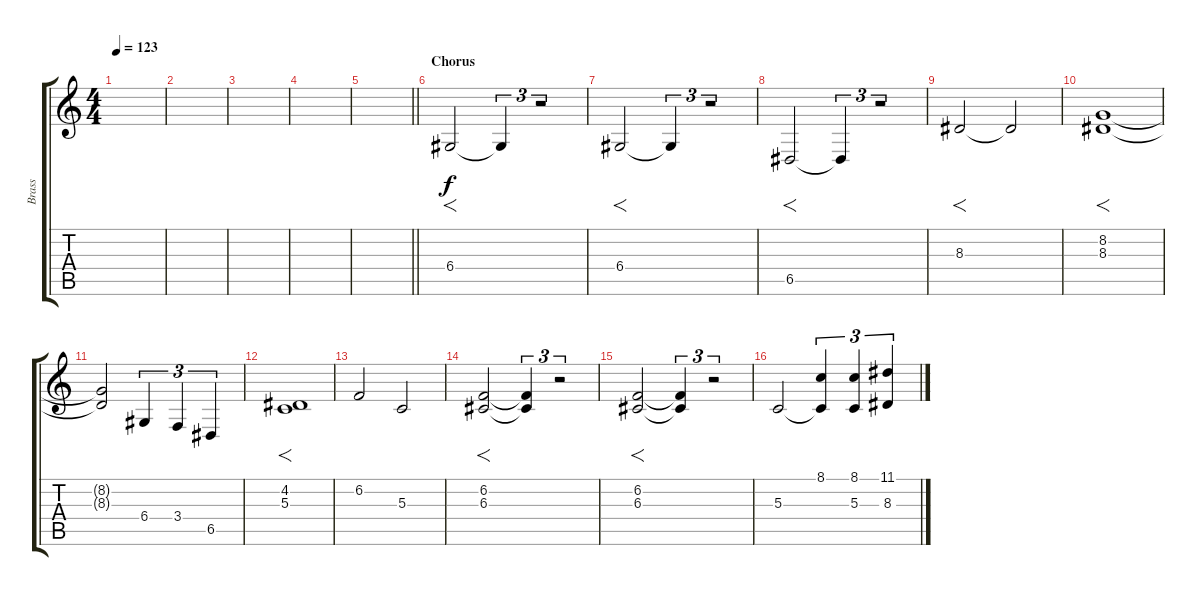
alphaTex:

\track ("Brass" "Brass") {instrument brasssection}
\staff {score tabs}
\tuning (E4 B3 G3 D3 A2 E2) {hide}
\ts (4 4)
\tempo 123
\clef g2
\ks c
|
|
|
|
\barLineRight lightlight
|
\section ("" "Chorus")
6.4.2{f} 6.4{t}.4{tu (3 2)} r.2{tu (3 2)} |
6.4.2{f} 6.4{t}.4{tu (3 2)} r.2{tu (3 2)} |
6.5.2{f} 6.5{t}.4{tu (3 2)} r.2{tu (3 2)} |
8.3.2{f} 8.3{t}.2 |
(8.2 8.3).1{f} |
(8.2{t} 8.3{t}).2 6.4.4{tu (3 2)} 3.4.4{tu (3 2)} 6.5.4{tu (3 2)} |
(4.2 5.3).1{f} |
6.2.2 5.3.2 |
(6.2 6.3).2{f} (6.2{t} 6.3{t}).4{tu (3 2)} r.2{tu (3 2)} |
(6.2 6.3).2{f} (6.2{t} 6.3{t}).4{tu (3 2)} r.2{tu (3 2)} |
5.3.2 (8.1 5.3{t}).4{tu (3 2)} (8.1 5.3).4{tu (3 2)} (11.1 8.3).4{tu (3 2)}
